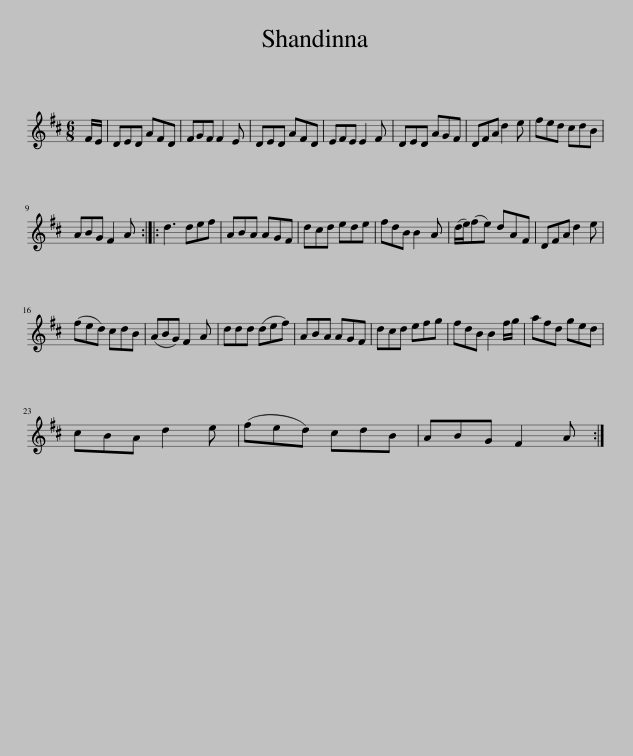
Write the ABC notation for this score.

X:1
L:1/8
M:6/8
I:linebreak $
K:D
V:1 treble
V:1
 F/E/ | DED AFD | FGF F2 E | DED AFD | EFE E2 F | %5
 DED AGF | DFA d2 e | fed cdB |$ ABG F2 A :: d3 def | %10
 ABA AGF | dcd ede | fdB B2 A | (d/e/)(fe) dAF | DFA d2 e |$ %15
 (fed) cdB | (ABG) F2 A | ddd (def) | ABA AGF | dcd efg | %20
 fdB B2 f/g/ | afd ged |$ cBA d2 e | (fed) cdB | ABG F2 A :| %25
